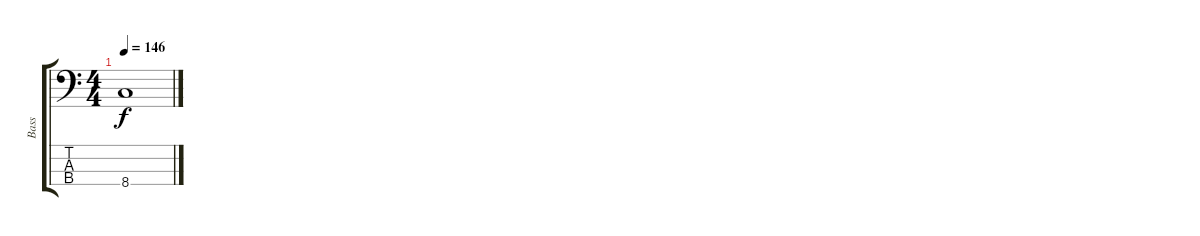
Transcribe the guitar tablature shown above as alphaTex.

\track ("Bass" "Bass") {instrument electricbassfinger}
\staff {score tabs}
\tuning (G2 D2 A1 E1) {hide}
\ts (4 4)
\tempo 146
\clef f4
\ks c
8.4{t}.1{dy f}
